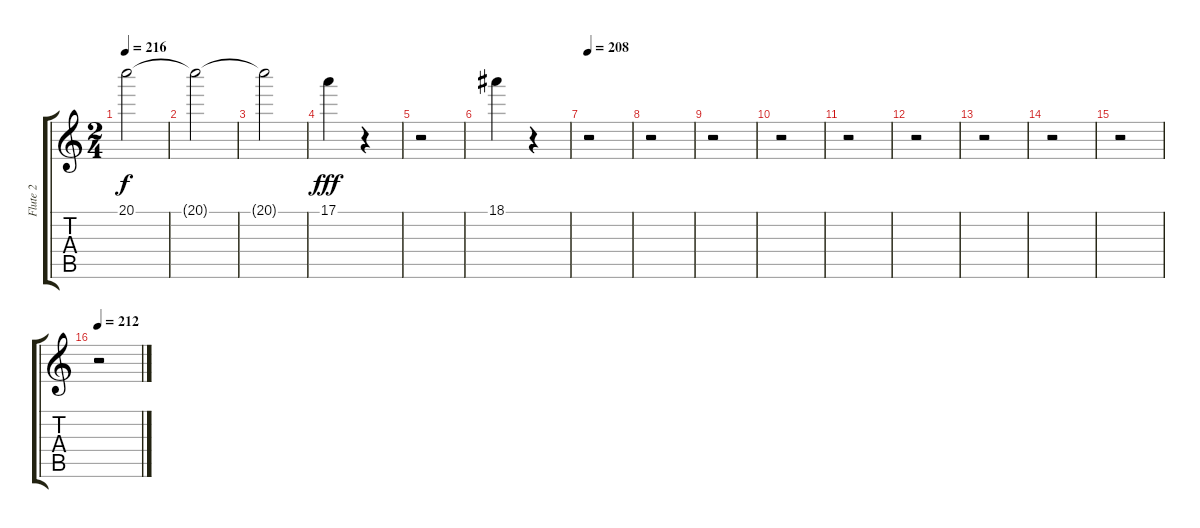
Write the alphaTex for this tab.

\track ("Flute 2" "Flute 2") {instrument acousticguitarnylon}
\staff {score tabs}
\tuning (E4 B3 G3 D3 A2 E2) {hide}
\ts (2 4)
\tempo 216
\clef g2
\ks c
20.1{t}.2{dy f} |
20.1{t}.2 |
20.1{t}.2 |
17.1.4{dy fff} r.4 |
r.2 |
18.1.4 r.4 |
\tempo 208
r.2 |
r.2 |
r.2 |
r.2 |
r.2 |
r.2 |
r.2 |
r.2 |
r.2 |
\tempo 212
r.2
